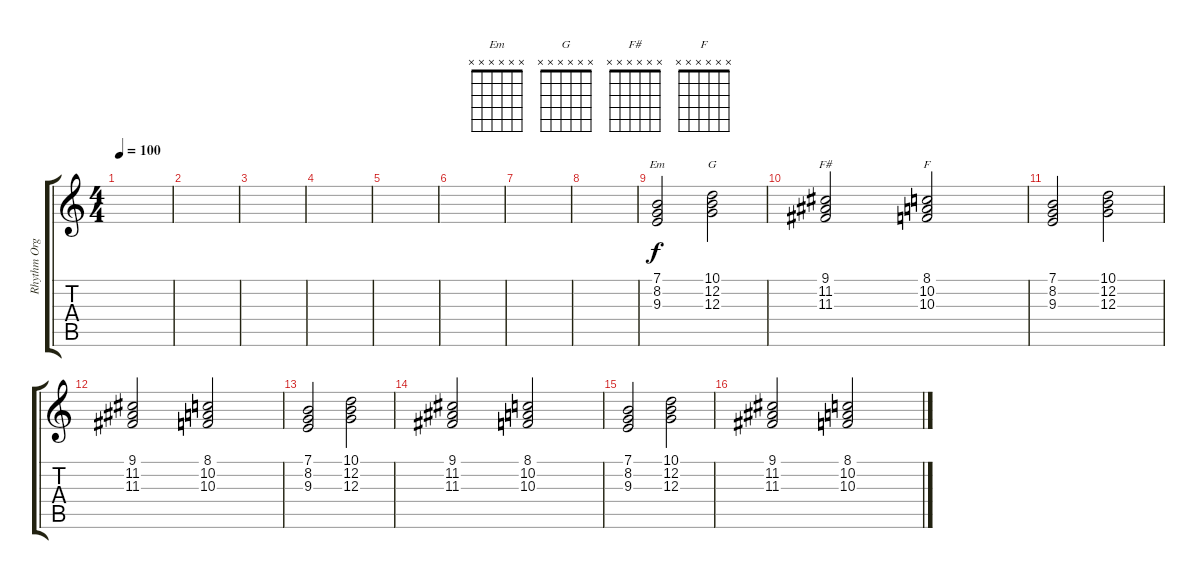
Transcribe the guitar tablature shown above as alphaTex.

\track ("Rhythm Organ" "Rhythm Org") {instrument drawbarorgan}
\staff {score tabs}
\tuning (E4 B3 G3 D3 A2 E2) {hide}
\chord ("Em" x x x x x x)
\chord ("G" x x x x x x)
\chord ("F#" x x x x x x)
\chord ("F" x x x x x x)
\ts (4 4)
\tempo 100
\clef g2
\ks c
|
|
|
|
|
|
|
|
(7.1 8.2 9.3).2{ch "Em"} (10.1 12.2 12.3).2{ch "G"} |
(9.1 11.2 11.3).2{ch "F#"} (8.1 10.2 10.3).2{ch "F"} |
(7.1 8.2 9.3).2 (10.1 12.2 12.3).2 |
(9.1 11.2 11.3).2 (8.1 10.2 10.3).2 |
(7.1 8.2 9.3).2 (10.1 12.2 12.3).2 |
(9.1 11.2 11.3).2 (8.1 10.2 10.3).2 |
(7.1 8.2 9.3).2 (10.1 12.2 12.3).2 |
(9.1 11.2 11.3).2 (8.1 10.2 10.3).2
